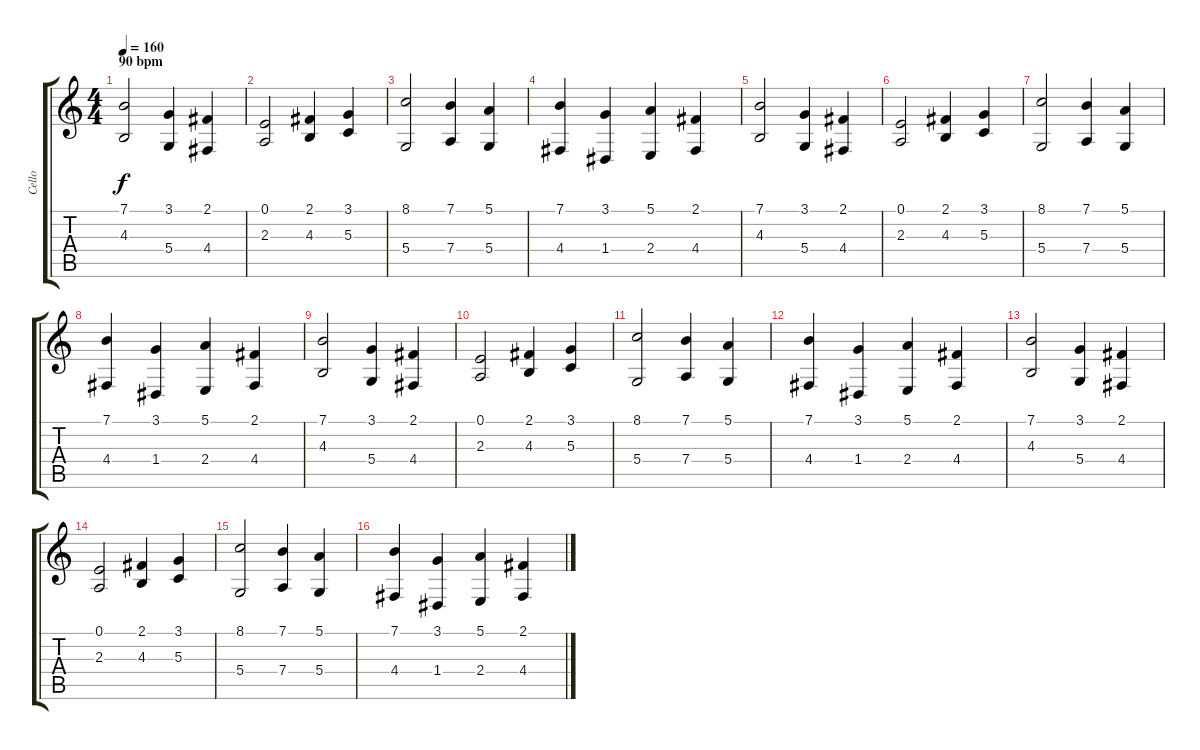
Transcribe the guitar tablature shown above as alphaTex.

\track ("Cello" "Cello") {instrument cello}
\staff {score tabs}
\tuning (E4 B3 G3 D3 A2 E2) {hide}
\ts (4 4)
\section ("" "90 bpm")
\tempo 160
\tempo 80
\tempo 90
\tempo 160
\clef g2
\ks c
(7.1 4.3).2{dy f volume 2 instrument cello} (3.1 5.4).4 (2.1 4.4).4 |
(0.1 2.3).2 (2.1 4.3).4 (3.1 5.3).4 |
(8.1 5.4).2 (7.1 7.4).4 (5.1 5.4).4 |
(7.1 4.4).4 (3.1 1.4).4 (5.1 2.4).4 (2.1 4.4).4 |
(7.1 4.3).2{volume 3} (3.1 5.4).4 (2.1 4.4).4 |
(0.1 2.3).2 (2.1 4.3).4 (3.1 5.3).4 |
(8.1 5.4).2 (7.1 7.4).4 (5.1 5.4).4 |
(7.1 4.4).4 (3.1 1.4).4 (5.1 2.4).4 (2.1 4.4).4 |
(7.1 4.3).2{volume 5} (3.1 5.4).4 (2.1 4.4).4 |
(0.1 2.3).2 (2.1 4.3).4 (3.1 5.3).4 |
(8.1 5.4).2 (7.1 7.4).4 (5.1 5.4).4 |
(7.1 4.4).4 (3.1 1.4).4 (5.1 2.4).4 (2.1 4.4).4 |
(7.1 4.3).2{volume 7} (3.1 5.4).4 (2.1 4.4).4 |
(0.1 2.3).2 (2.1 4.3).4 (3.1 5.3).4 |
(8.1 5.4).2 (7.1 7.4).4 (5.1 5.4).4 |
(7.1 4.4).4 (3.1 1.4).4 (5.1 2.4).4 (2.1 4.4).4
